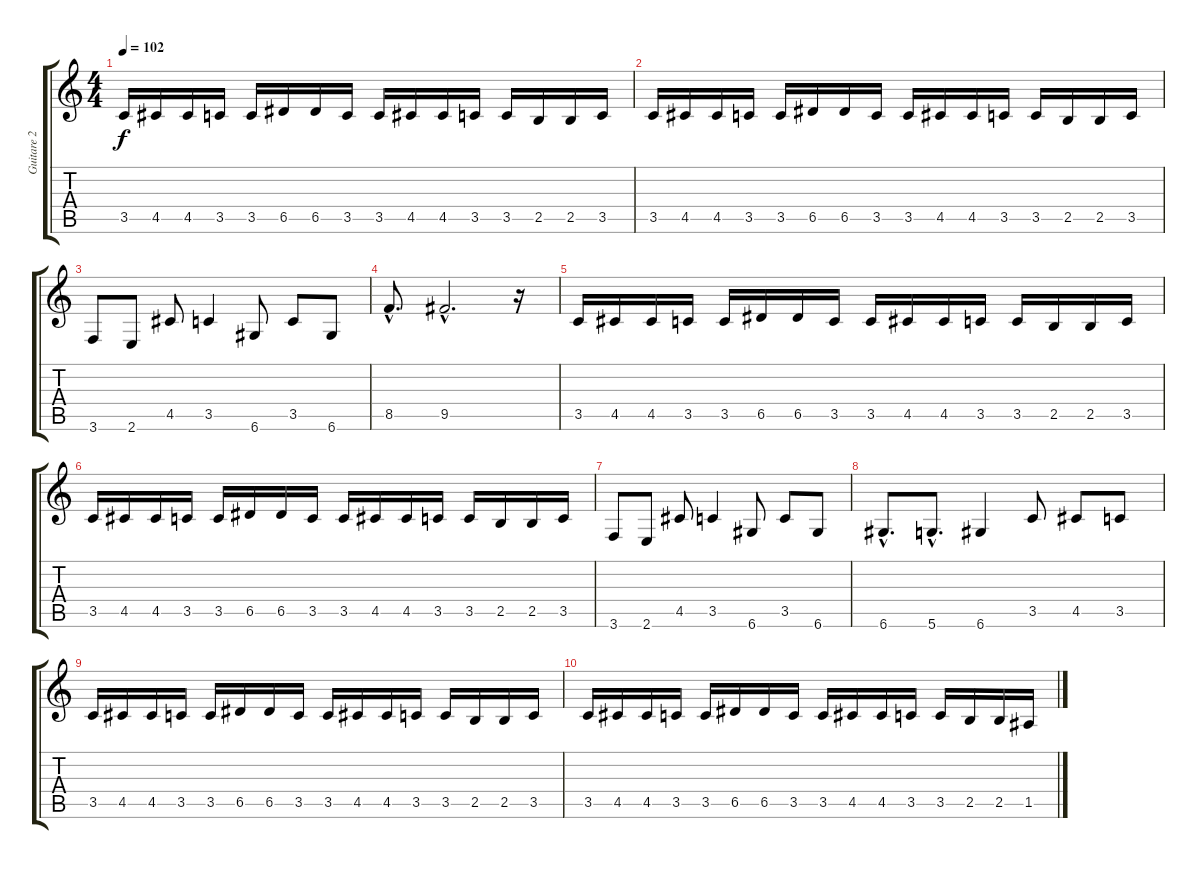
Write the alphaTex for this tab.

\track ("Guitare 2" "Guitare 2") {instrument distortionguitar}
\staff {score tabs}
\tuning (E4 B3 G3 D3 A2 D2) {hide}
\ts (4 4)
\tempo 102
\clef g2
\ks c
3.5.16{dy f} 4.5.16 4.5.16 3.5.16 3.5.16 6.5.16 6.5.16 3.5.16 3.5.16 4.5.16 4.5.16 3.5.16 3.5.16 2.5.16 2.5.16 3.5.16 |
3.5.16 4.5.16 4.5.16 3.5.16 3.5.16 6.5.16 6.5.16 3.5.16 3.5.16 4.5.16 4.5.16 3.5.16 3.5.16 2.5.16 2.5.16 3.5.16 |
3.6.8 2.6.8 4.5.8 3.5.4 6.6.8 3.5.8 6.6.8 |
8.5{hac}.8{d} 9.5{hac}.2{d} r.16 |
3.5.16 4.5.16 4.5.16 3.5.16 3.5.16 6.5.16 6.5.16 3.5.16 3.5.16 4.5.16 4.5.16 3.5.16 3.5.16 2.5.16 2.5.16 3.5.16 |
3.5.16 4.5.16 4.5.16 3.5.16 3.5.16 6.5.16 6.5.16 3.5.16 3.5.16 4.5.16 4.5.16 3.5.16 3.5.16 2.5.16 2.5.16 3.5.16 |
3.6.8 2.6.8 4.5.8 3.5.4 6.6.8 3.5.8 6.6.8 |
6.6{hac}.8{d} 5.6{hac}.8{d} 6.6.4 3.5.8 4.5.8 3.5.8 |
3.5.16 4.5.16 4.5.16 3.5.16 3.5.16 6.5.16 6.5.16 3.5.16 3.5.16 4.5.16 4.5.16 3.5.16 3.5.16 2.5.16 2.5.16 3.5.16 |
3.5.16 4.5.16 4.5.16 3.5.16 3.5.16 6.5.16 6.5.16 3.5.16 3.5.16 4.5.16 4.5.16 3.5.16 3.5.16 2.5.16 2.5.16 1.5.16
